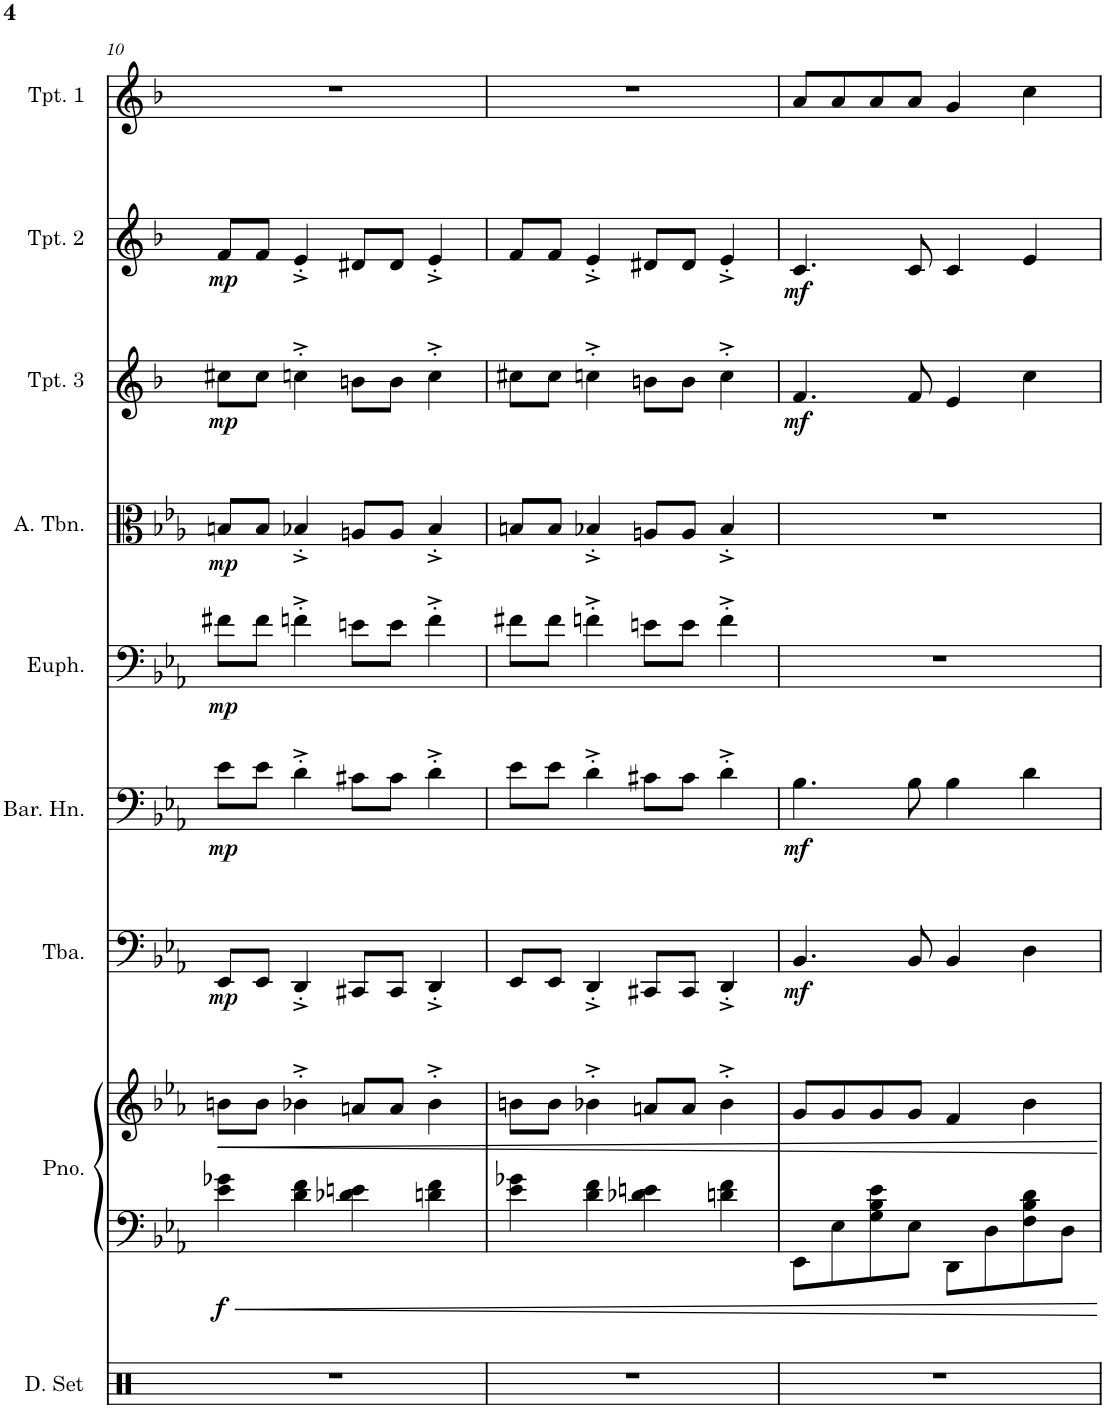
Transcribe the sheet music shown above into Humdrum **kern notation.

**kern	**kern	**kern	**dynam	**kern	**dynam	**kern	**dynam	**kern	**dynam	**kern	**dynam	**kern	**dynam	**kern	**dynam	**kern
*part9	*part8	*part8	*part8	*part7	*part7	*part6	*part6	*part5	*part5	*part4	*part4	*part3	*part3	*part2	*part2	*part1
*staff10	*staff9	*staff8	*staff8/9	*staff7	*staff7	*staff6	*staff6	*staff5	*staff5	*staff4	*staff4	*staff3	*staff3	*staff2	*staff2	*staff1
*I"Drumset	*I"Grand Piano	*	*	*I"Tuba	*	*I"Baritone Horn	*	*I"Euphonium	*	*I"Alto Trombone	*	*I"Trumpet 3	*	*I"Trumpet 2	*	*I"Trumpet 1
*I'D. Set	*I'Pno.	*	*	*I'Tba.	*	*I'Bar. Hn.	*	*I'Euph.	*	*I'A. Tbn.	*	*I'Tpt. 3	*	*I'Tpt. 2	*	*I'Tpt. 1
!!LO:PB:g=z
*clefX	*clefF4	*clefG2	*	*clefF4	*	*clefF4	*	*clefF4	*	*clefC3	*	*clefG2	*	*clefG2	*	*clefG2
*	*	*	*	*	*	*Trd4c7	*	*	*	*	*	*Trd1c2	*	*Trd1c2	*	*Trd1c2
*k[]	*k[b-e-a-]	*k[b-e-a-]	*	*k[b-e-a-]	*	*k[b-e-a-]	*	*k[b-e-a-]	*	*k[b-e-a-]	*	*k[b-]	*	*k[b-]	*	*k[b-]
*M4/4	*M4/4	*M4/4	*	*M4/4	*	*M4/4	*	*M4/4	*	*M4/4	*	*M4/4	*	*M4/4	*	*M4/4
=10	=10	=10	=10	=10	=10	=10	=10	=10	=10	=10	=10	=10	=10	=10	=10	=10
!	!	!	!LO:DY:b=2	!	!LO:DY:b	!	!LO:DY:b	!	!LO:DY:b	!	!LO:DY:b	!	!LO:DY:b	!	!LO:DY:b	!
1r	4e-\ 4g-X\	8bn\L	f	8EE-/L	mp	8e-\L	mp	8f#X\L	mp	8Bn/L	mp	8cc#X\L	mp	8f/L	mp	1r
.	.	8b\J	.	8EE-/J	.	8e-\J	.	8f#\J	.	8B/J	.	8cc#\J	.	8f/J	.	.
.	4d\ 4f\	4b-X^'\	.	4DD^'/	.	4d^'\	.	4fn^'\	.	4B-X^'/	.	4ccn^'\	.	4e^'/	.	.
.	4d-X\ 4en\	8an/L	.	8CC#X/L	.	8c#X\L	.	8en\L	.	8An/L	.	8bn\L	.	8d#X/L	.	.
.	.	8a/J	.	8CC#/J	.	8c#\J	.	8e\J	.	8A/J	.	8b\J	.	8d#/J	.	.
.	4dn\ 4f\	4b-^'\	.	4DD^'/	.	4d^'\	.	4f^'\	.	4B-^'/	.	4cc^'\	.	4e^'/	.	.
=11	=11	=11	=11	=11	=11	=11	=11	=11	=11	=11	=11	=11	=11	=11	=11	=11
1r	4e-\ 4g-X\	8bn\L	.	8EE-/L	.	8e-\L	.	8f#X\L	.	8Bn/L	.	8cc#X\L	.	8f/L	.	1r
.	.	8b\J	.	8EE-/J	.	8e-\J	.	8f#\J	.	8B/J	.	8cc#\J	.	8f/J	.	.
.	4d\ 4f\	4b-X^'\	.	4DD^'/	.	4d^'\	.	4fn^'\	.	4B-X^'/	.	4ccn^'\	.	4e^'/	.	.
.	4d-X\ 4en\	8an/L	.	8CC#X/L	.	8c#X\L	.	8en\L	.	8An/L	.	8bn\L	.	8d#X/L	.	.
.	.	8a/J	.	8CC#/J	.	8c#\J	.	8e\J	.	8A/J	.	8b\J	.	8d#/J	.	.
.	4dn\ 4f\	4b-^'\	.	4DD^'/	.	4d^'\	.	4f^'\	.	4B-^'/	.	4cc^'\	.	4e^'/	.	.
=12	=12	=12	=12	=12	=12	=12	=12	=12	=12	=12	=12	=12	=12	=12	=12	=12
!	!	!	!	!	!LO:DY:b	!	!LO:DY:b	!	!	!	!	!	!LO:DY:b	!	!LO:DY:b	!
1r	8EE-\L	8g/L	.	4.BB-/	mf	4.B-\	mf	1r	.	1r	.	4.f/	mf	4.c/	mf	8a/L
.	8E-\	8g/	.	.	.	.	.	.	.	.	.	.	.	.	.	8a/
.	8G\ 8B-\ 8e-\	8g/	.	.	.	.	.	.	.	.	.	.	.	.	.	8a/
.	8E-\J	8g/J	.	8BB-/	.	8B-\	.	.	.	.	.	8f/	.	8c/	.	8a/J
.	8DD\L	4f/	.	4BB-/	.	4B-\	.	.	.	.	.	4e/	.	4c/	.	4g/
.	8D\	.	.	.	.	.	.	.	.	.	.	.	.	.	.	.
.	8F\ 8B-\ 8d\	4b-\	.	4D\	.	4d\	.	.	.	.	.	4cc\	.	4e/	.	4cc\
.	8D\J	.	.	.	.	.	.	.	.	.	.	.	.	.	.	.
=	=	=	=	=	=	=	=	=	=	=	=	=	=	=	=	=
*-	*-	*-	*-	*-	*-	*-	*-	*-	*-	*-	*-	*-	*-	*-	*-	*-
